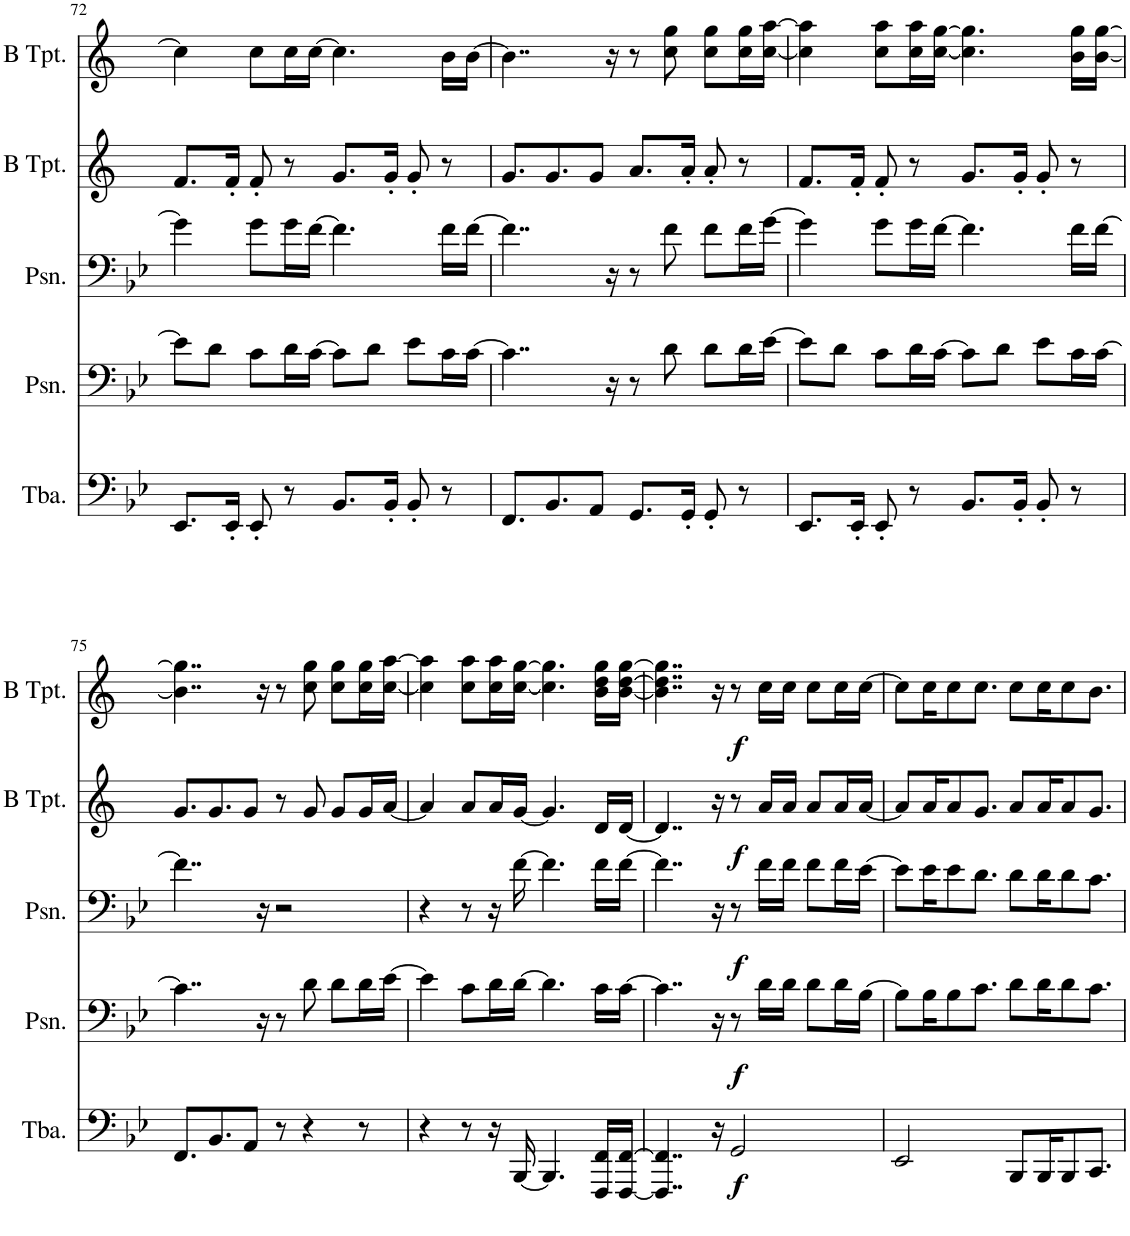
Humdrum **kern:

**kern	**dynam	**kern	**dynam	**kern	**dynam	**kern	**dynam	**kern	**dynam
*part5	*part5	*part4	*part4	*part3	*part3	*part2	*part2	*part1	*part1
*staff5	*staff5	*staff4	*staff4	*staff3	*staff3	*staff2	*staff2	*staff1	*staff1
*I"Tuba	*	*I"Posaune	*	*I"Posaune	*	*I"Trompete in B	*	*I"Trompete in B	*
*I'Tba.	*	*I'Psn.	*	*I'Psn.	*	*	*	*	*
!!LO:PB:g=z
*clefF4	*	*clefF4	*	*clefF4	*	*clefG2	*	*clefG2	*
*	*	*	*	*	*	*Trd1c2	*	*Trd1c2	*
*k[b-e-]	*	*k[b-e-]	*	*k[b-e-]	*	*k[]	*	*k[]	*
*M4/4	*	*M4/4	*	*M4/4	*	*M4/4	*	*M4/4	*
=72	=72	=72	=72	=72	=72	=72	=72	=72	=72
8.EE-/L	.	8e-\L]	.	4g\]	.	8.f/L	.	4cc\]	.
.	.	8d\J	.	.	.	.	.	.	.
16EE-'/Jk	.	.	.	.	.	16f'/Jk	.	.	.
8EE-'/	.	8c\L	.	8g\L	.	8f'/	.	8cc\L	.
8r	.	16d\L	.	16g\L	.	8r	.	16cc\L	.
.	.	[16c\JJ	.	[16f\JJ	.	.	.	[16cc\JJ	.
8.BB-/L	.	8c\L]	.	4.f\]	.	8.g/L	.	4.cc\]	.
.	.	8d\J	.	.	.	.	.	.	.
16BB-'/Jk	.	.	.	.	.	16g'/Jk	.	.	.
8BB-'/	.	8e-\L	.	.	.	8g'/	.	.	.
8r	.	16c\L	.	16f\LL	.	8r	.	16b\LL	.
.	.	[16c\JJ	.	[16f\JJ	.	.	.	[16b\JJ	.
=73	=73	=73	=73	=73	=73	=73	=73	=73	=73
8.FF/L	.	4..c\]	.	4..f\]	.	8.g/L	.	4..b\]	.
8.BB-/	.	.	.	.	.	8.g/	.	.	.
8AA/J	.	.	.	.	.	8g/J	.	.	.
.	.	16r	.	16r	.	.	.	16r	.
8.GG/L	.	8r	.	8r	.	8.a/L	.	8r	.
.	.	8d\	.	8f\	.	.	.	8cc\ 8gg\	.
16GG'/Jk	.	.	.	.	.	16a'/Jk	.	.	.
8GG'/	.	8d\L	.	8f\L	.	8a'/	.	8cc\ 8gg\L	.
8r	.	16d\L	.	16f\L	.	8r	.	16cc\ 16gg\L	.
.	.	[16e-\JJ	.	[16g\JJ	.	.	.	[16cc\ [16aa\JJ	.
=74	=74	=74	=74	=74	=74	=74	=74	=74	=74
8.EE-/L	.	8e-\L]	.	4g\]	.	8.f/L	.	4cc\] 4aa\]	.
.	.	8d\J	.	.	.	.	.	.	.
16EE-'/Jk	.	.	.	.	.	16f'/Jk	.	.	.
8EE-'/	.	8c\L	.	8g\L	.	8f'/	.	8cc\ 8aa\L	.
8r	.	16d\L	.	16g\L	.	8r	.	16cc\ 16aa\L	.
.	.	[16c\JJ	.	[16f\JJ	.	.	.	[16cc\ [16gg\JJ	.
8.BB-/L	.	8c\L]	.	4.f\]	.	8.g/L	.	4.cc\] 4.gg\]	.
.	.	8d\J	.	.	.	.	.	.	.
16BB-'/Jk	.	.	.	.	.	16g'/Jk	.	.	.
8BB-'/	.	8e-\L	.	.	.	8g'/	.	.	.
8r	.	16c\L	.	16f\LL	.	8r	.	16b\ 16gg\LL	.
.	.	[16c\JJ	.	[16f\JJ	.	.	.	[16b\ [16gg\JJ	.
!!LO:LB:g=z
=75	=75	=75	=75	=75	=75	=75	=75	=75	=75
8.FF/L	.	4..c\]	.	4..f\]	.	8.g/L	.	4..b\] 4..gg\]	.
8.BB-/	.	.	.	.	.	8.g/	.	.	.
8AA/J	.	.	.	.	.	8g/J	.	.	.
.	.	16r	.	16r	.	.	.	16r	.
8r	.	8r	.	2r	.	8r	.	8r	.
4r	.	8d\	.	.	.	8g/	.	8cc\ 8gg\	.
.	.	8d\L	.	.	.	8g/L	.	8cc\ 8gg\L	.
8r	.	16d\L	.	.	.	16g/L	.	16cc\ 16gg\L	.
.	.	[16e-\JJ	.	.	.	[16a/JJ	.	[16cc\ [16aa\JJ	.
=76	=76	=76	=76	=76	=76	=76	=76	=76	=76
4r	.	4e-\]	.	4r	.	4a/]	.	4cc\] 4aa\]	.
8r	.	8c\L	.	8r	.	8a/L	.	8cc\ 8aa\L	.
16r	.	16d\L	.	16r	.	16a/L	.	16cc\ 16aa\L	.
[16BBB-/	.	[16d\JJ	.	[16f\	.	[16g/JJ	.	[16cc\ [16gg\JJ	.
4.BBB-/]	.	4.d\]	.	4.f\]	.	4.g/]	.	4.cc\] 4.gg\]	.
16FFF/ 16FF/LL	.	16c\LL	.	16f\LL	.	16d/LL	.	16b\ 16dd\ 16gg\LL	.
[16FFF/ [16FF/JJ	.	[16c\JJ	.	[16f\JJ	.	[16d/JJ	.	[16b\ [16dd\ [16gg\JJ	.
=77	=77	=77	=77	=77	=77	=77	=77	=77	=77
4..FFF/] 4..FF/]	.	4..c\]	.	4..f\]	.	4..d/]	.	4..b\] 4..dd\] 4..gg\]	.
16r	.	16r	.	16r	.	16r	.	16r	.
!	!LO:DY:b	!	!LO:DY:b	!	!LO:DY:b	!	!LO:DY:b	!	!LO:DY:b
2GG/	f	8r	f	8r	f	8r	f	8r	f
.	.	16d\LL	.	16f\LL	.	16a/LL	.	16cc\LL	.
.	.	16d\JJ	.	16f\JJ	.	16a/JJ	.	16cc\JJ	.
.	.	8d\L	.	8f\L	.	8a/L	.	8cc\L	.
.	.	16d\L	.	16f\L	.	16a/L	.	16cc\L	.
.	.	[16B-\JJ	.	[16e-\JJ	.	[16a/JJ	.	[16cc\JJ	.
=78	=78	=78	=78	=78	=78	=78	=78	=78	=78
2EE-/	.	8B-\L]	.	8e-\L]	.	8a/L]	.	8cc\L]	.
.	.	16B-\K	.	16e-\K	.	16a/K	.	16cc\K	.
.	.	8B-\	.	8e-\	.	8a/	.	8cc\	.
.	.	8.c\J	.	8.d\J	.	8.g/J	.	8.cc\J	.
8BBB-/L	.	8d\L	.	8d\L	.	8a/L	.	8cc\L	.
16BBB-/K	.	16d\K	.	16d\K	.	16a/K	.	16cc\K	.
8BBB-/	.	8d\	.	8d\	.	8a/	.	8cc\	.
8.CC/J	.	8.c\J	.	8.c\J	.	8.g/J	.	8.b\J	.
=	=	=	=	=	=	=	=	=	=
*-	*-	*-	*-	*-	*-	*-	*-	*-	*-
